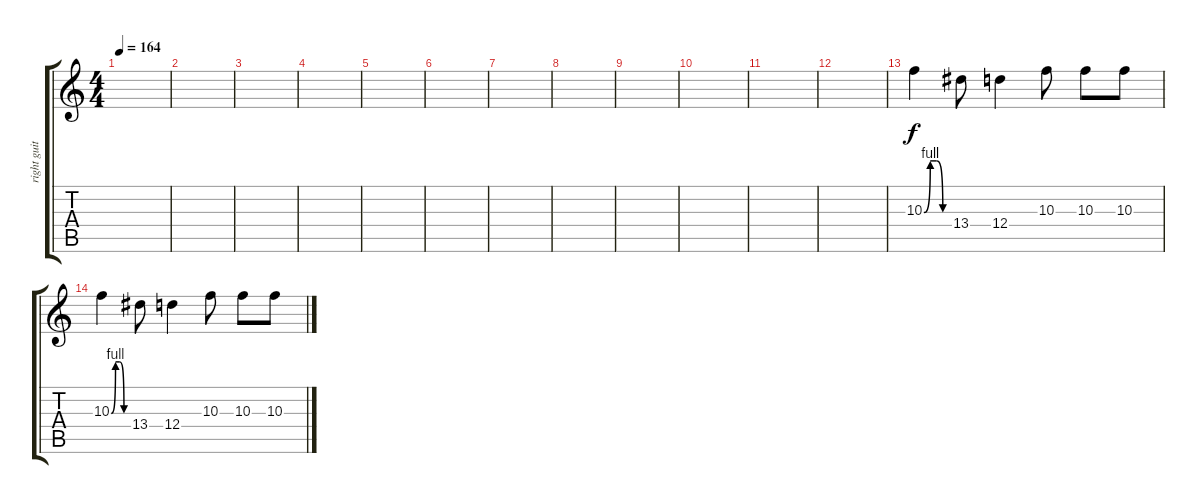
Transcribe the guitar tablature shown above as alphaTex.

\track ("right guit 2 " "right guit") {instrument overdrivenguitar}
\staff {score tabs}
\tuning (E4 B3 G3 D3 A2 E2) {hide}
\ts (4 4)
\tempo 164
\clef g2
\ks c
|
|
|
|
|
|
|
|
|
|
|
|
10.3{be (custom 0 0 15 4 30 4 45 0 60 0)}.4 13.4.8 12.4.4 10.3.8 10.3.8 10.3.8 |
10.3{be (custom 0 0 15 4 30 4 45 0 60 0)}.4 13.4.8 12.4.4 10.3.8 10.3.8 10.3.8
